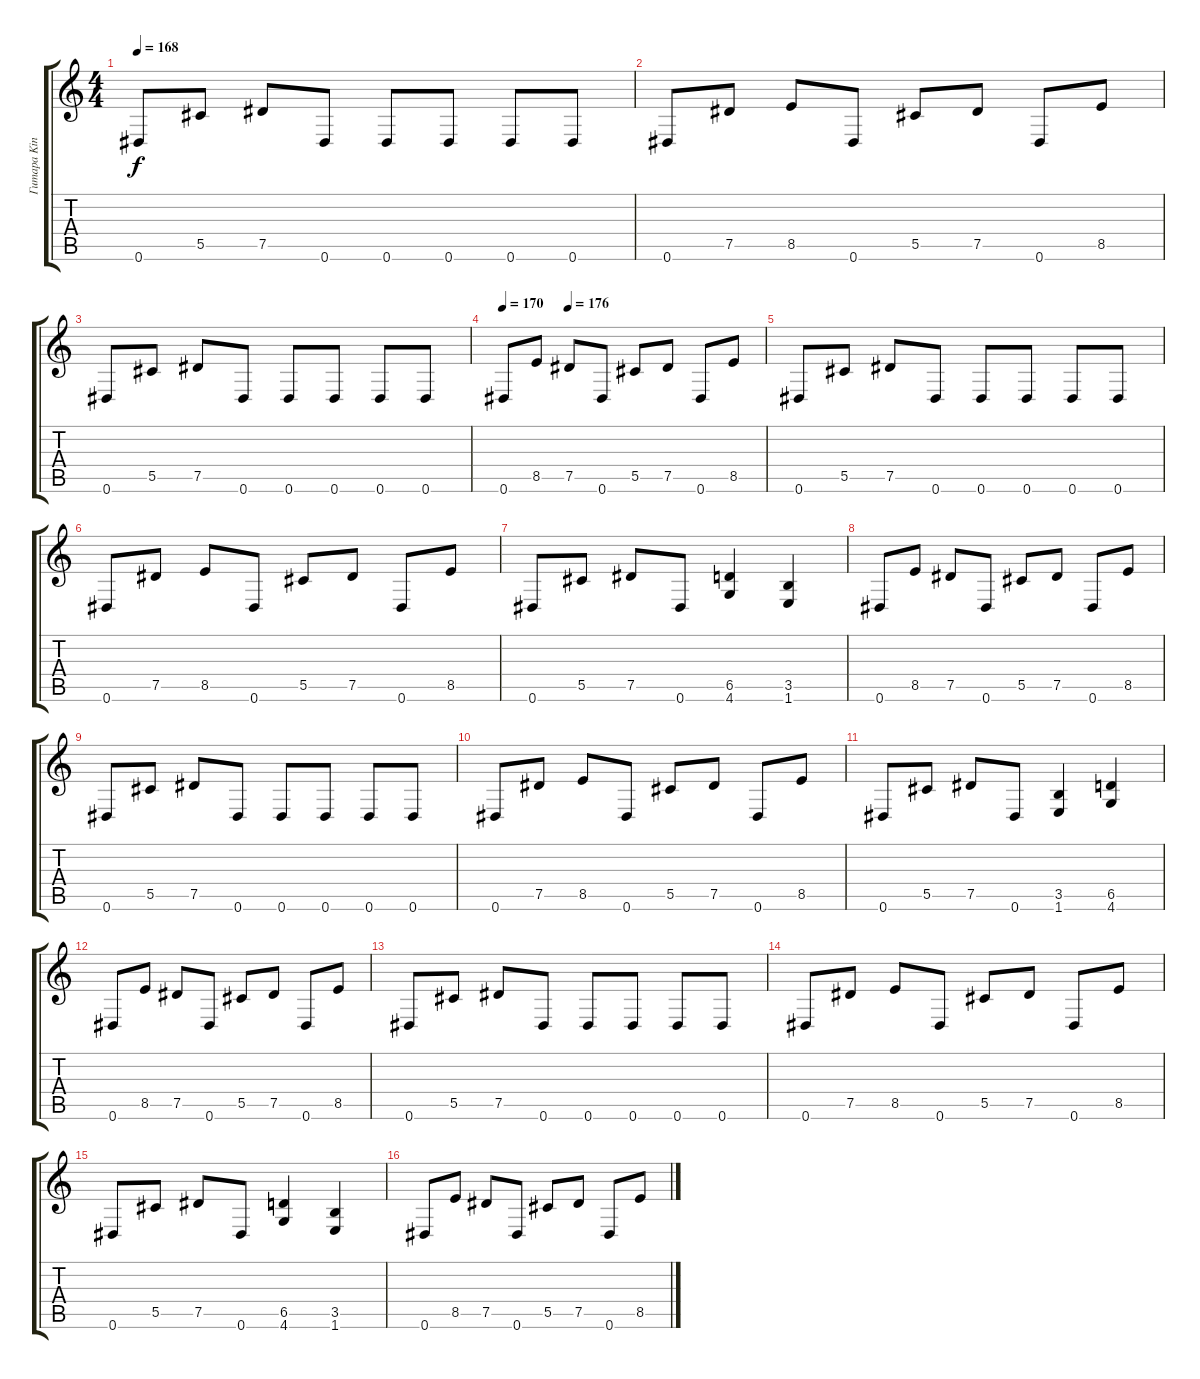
\track ("Гитара King" "Гитара Kin") {instrument distortionguitar}
\staff {score tabs}
\tuning (Eb4 Bb3 Gb3 Db3 Ab2 Eb2) {hide}
\ts (4 4)
\tempo 168
\clef g2
\ks c
0.6.8{dy f} 5.5.8 7.5.8 0.6.8 0.6.8 0.6.8 0.6.8 0.6.8 |
0.6.8 7.5.8 8.5.8 0.6.8 5.5.8 7.5.8 0.6.8 8.5.8 |
0.6.8 5.5.8 7.5.8 0.6.8 0.6.8 0.6.8 0.6.8 0.6.8 |
\tempo 170
\tempo (176 0.25)
0.6.8 8.5.8 7.5.8 0.6.8 5.5.8 7.5.8 0.6.8 8.5.8 |
0.6.8 5.5.8 7.5.8 0.6.8 0.6.8 0.6.8 0.6.8 0.6.8 |
0.6.8 7.5.8 8.5.8 0.6.8 5.5.8 7.5.8 0.6.8 8.5.8 |
0.6.8 5.5.8 7.5.8 0.6.8 (6.5 4.6).4 (3.5 1.6).4 |
0.6.8 8.5.8 7.5.8 0.6.8 5.5.8 7.5.8 0.6.8 8.5.8 |
0.6.8 5.5.8 7.5.8 0.6.8 0.6.8 0.6.8 0.6.8 0.6.8 |
0.6.8 7.5.8 8.5.8 0.6.8 5.5.8 7.5.8 0.6.8 8.5.8 |
0.6.8 5.5.8 7.5.8 0.6.8 (3.5 1.6).4 (6.5 4.6).4 |
0.6.8 8.5.8 7.5.8 0.6.8 5.5.8 7.5.8 0.6.8 8.5.8 |
0.6.8 5.5.8 7.5.8 0.6.8 0.6.8 0.6.8 0.6.8 0.6.8 |
0.6.8 7.5.8 8.5.8 0.6.8 5.5.8 7.5.8 0.6.8 8.5.8 |
0.6.8 5.5.8 7.5.8 0.6.8 (6.5 4.6).4 (3.5 1.6).4 |
0.6.8 8.5.8 7.5.8 0.6.8 5.5.8 7.5.8 0.6.8 8.5.8
